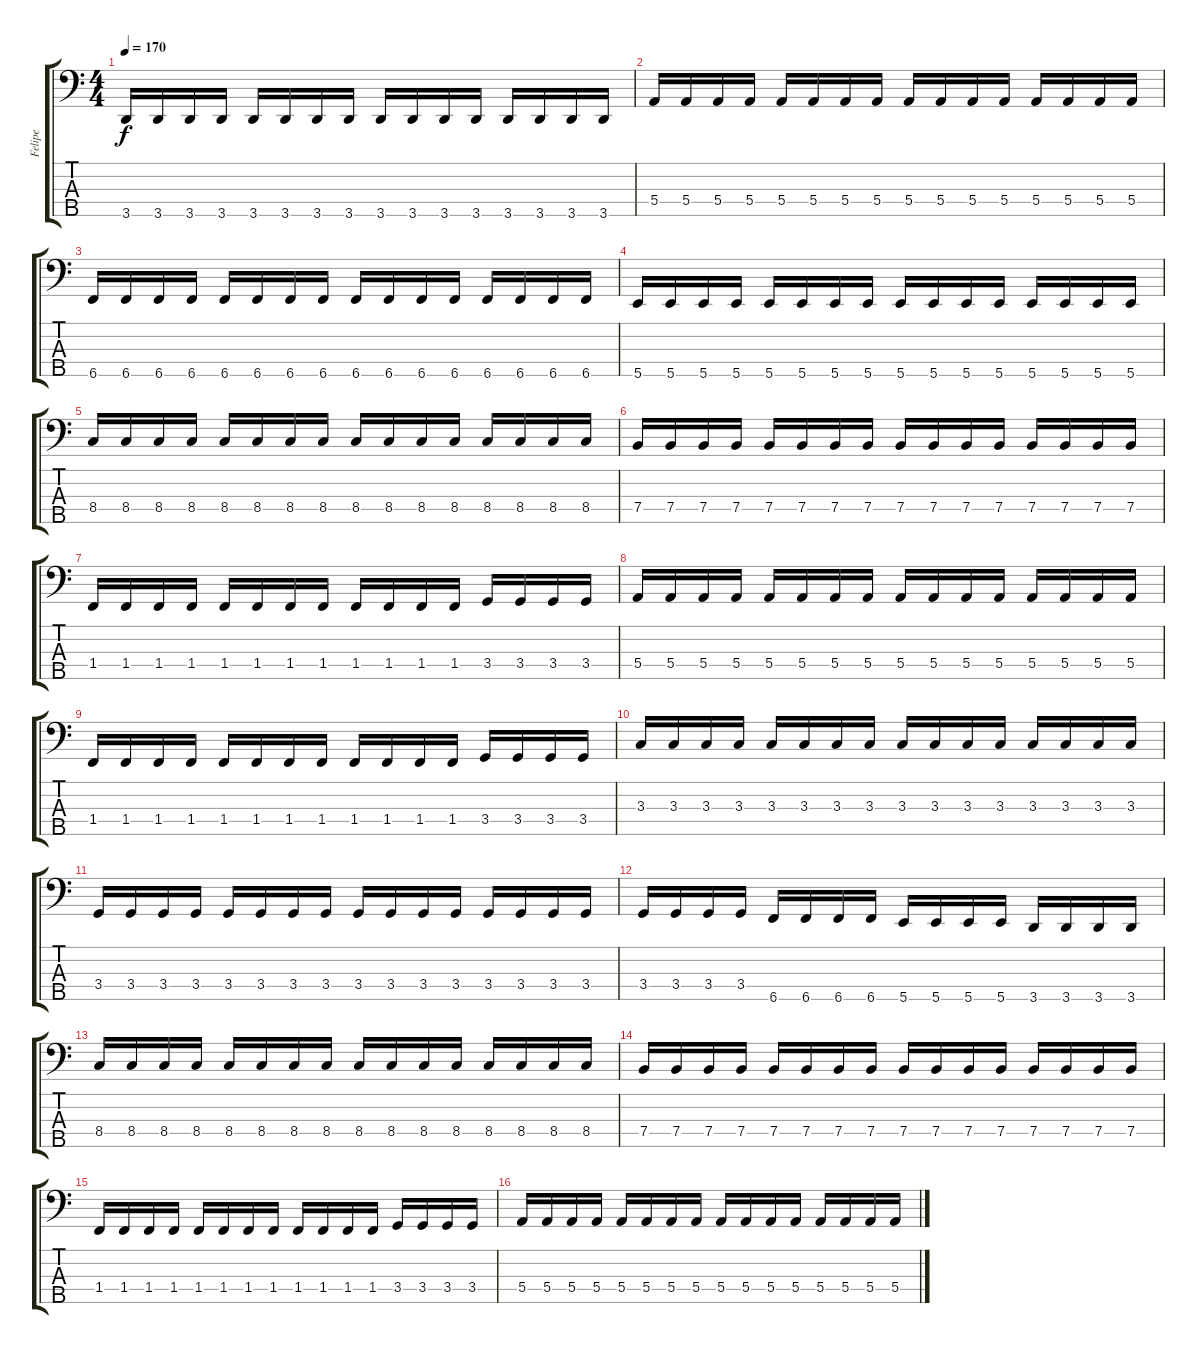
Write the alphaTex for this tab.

\track ("Felipe" "Felipe") {instrument electricbassfinger}
\staff {score tabs}
\tuning (G2 D2 A1 E1 B0) {hide}
\ts (4 4)
\tempo 170
\clef f4
\ks c
3.5.16{dy f} 3.5.16 3.5.16 3.5.16 3.5.16 3.5.16 3.5.16 3.5.16 3.5.16 3.5.16 3.5.16 3.5.16 3.5.16 3.5.16 3.5.16 3.5.16 |
5.4.16 5.4.16 5.4.16 5.4.16 5.4.16 5.4.16 5.4.16 5.4.16 5.4.16 5.4.16 5.4.16 5.4.16 5.4.16 5.4.16 5.4.16 5.4.16 |
6.5.16 6.5.16 6.5.16 6.5.16 6.5.16 6.5.16 6.5.16 6.5.16 6.5.16 6.5.16 6.5.16 6.5.16 6.5.16 6.5.16 6.5.16 6.5.16 |
5.5.16 5.5.16 5.5.16 5.5.16 5.5.16 5.5.16 5.5.16 5.5.16 5.5.16 5.5.16 5.5.16 5.5.16 5.5.16 5.5.16 5.5.16 5.5.16 |
8.4.16 8.4.16 8.4.16 8.4.16 8.4.16 8.4.16 8.4.16 8.4.16 8.4.16 8.4.16 8.4.16 8.4.16 8.4.16 8.4.16 8.4.16 8.4.16 |
7.4.16 7.4.16 7.4.16 7.4.16 7.4.16 7.4.16 7.4.16 7.4.16 7.4.16 7.4.16 7.4.16 7.4.16 7.4.16 7.4.16 7.4.16 7.4.16 |
1.4.16 1.4.16 1.4.16 1.4.16 1.4.16 1.4.16 1.4.16 1.4.16 1.4.16 1.4.16 1.4.16 1.4.16 3.4.16 3.4.16 3.4.16 3.4.16 |
5.4.16 5.4.16 5.4.16 5.4.16 5.4.16 5.4.16 5.4.16 5.4.16 5.4.16 5.4.16 5.4.16 5.4.16 5.4.16 5.4.16 5.4.16 5.4.16 |
1.4.16 1.4.16 1.4.16 1.4.16 1.4.16 1.4.16 1.4.16 1.4.16 1.4.16 1.4.16 1.4.16 1.4.16 3.4.16 3.4.16 3.4.16 3.4.16 |
3.3.16 3.3.16 3.3.16 3.3.16 3.3.16 3.3.16 3.3.16 3.3.16 3.3.16 3.3.16 3.3.16 3.3.16 3.3.16 3.3.16 3.3.16 3.3.16 |
3.4.16 3.4.16 3.4.16 3.4.16 3.4.16 3.4.16 3.4.16 3.4.16 3.4.16 3.4.16 3.4.16 3.4.16 3.4.16 3.4.16 3.4.16 3.4.16 |
3.4.16 3.4.16 3.4.16 3.4.16 6.5.16 6.5.16 6.5.16 6.5.16 5.5.16 5.5.16 5.5.16 5.5.16 3.5.16 3.5.16 3.5.16 3.5.16 |
8.4.16 8.4.16 8.4.16 8.4.16 8.4.16 8.4.16 8.4.16 8.4.16 8.4.16 8.4.16 8.4.16 8.4.16 8.4.16 8.4.16 8.4.16 8.4.16 |
7.4.16 7.4.16 7.4.16 7.4.16 7.4.16 7.4.16 7.4.16 7.4.16 7.4.16 7.4.16 7.4.16 7.4.16 7.4.16 7.4.16 7.4.16 7.4.16 |
1.4.16 1.4.16 1.4.16 1.4.16 1.4.16 1.4.16 1.4.16 1.4.16 1.4.16 1.4.16 1.4.16 1.4.16 3.4.16 3.4.16 3.4.16 3.4.16 |
5.4.16 5.4.16 5.4.16 5.4.16 5.4.16 5.4.16 5.4.16 5.4.16 5.4.16 5.4.16 5.4.16 5.4.16 5.4.16 5.4.16 5.4.16 5.4.16
